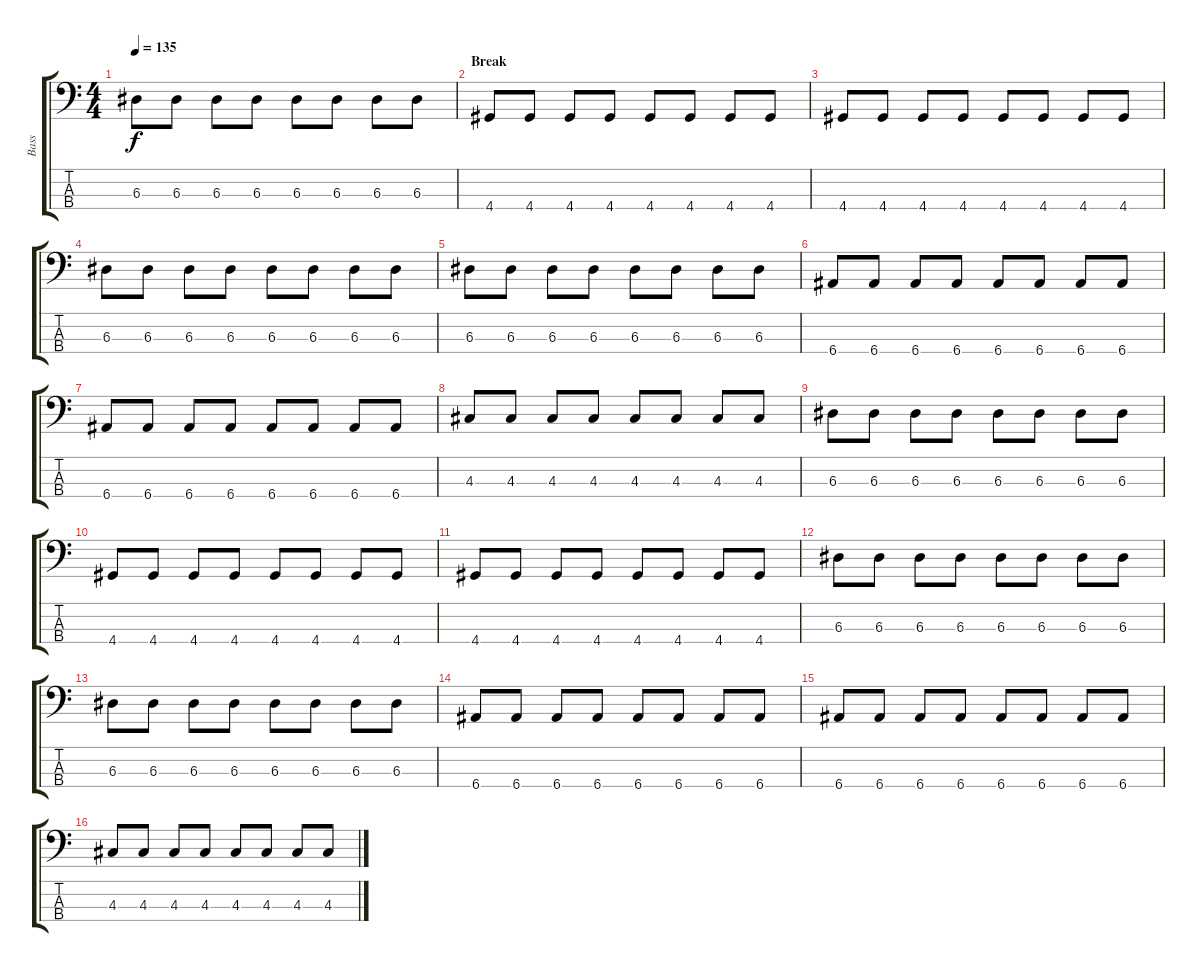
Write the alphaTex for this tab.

\track ("Bass" "Bass") {instrument electricbassfinger}
\staff {score tabs}
\tuning (G2 D2 A1 E1) {hide}
\ts (4 4)
\tempo 135
\clef f4
\ks c
6.3.8{dy f} 6.3.8 6.3.8 6.3.8 6.3.8 6.3.8 6.3.8 6.3.8 |
\section ("" "Break")
4.4.8 4.4.8 4.4.8 4.4.8 4.4.8 4.4.8 4.4.8 4.4.8 |
4.4.8 4.4.8 4.4.8 4.4.8 4.4.8 4.4.8 4.4.8 4.4.8 |
6.3.8 6.3.8 6.3.8 6.3.8 6.3.8 6.3.8 6.3.8 6.3.8 |
6.3.8 6.3.8 6.3.8 6.3.8 6.3.8 6.3.8 6.3.8 6.3.8 |
6.4.8 6.4.8 6.4.8 6.4.8 6.4.8 6.4.8 6.4.8 6.4.8 |
6.4.8 6.4.8 6.4.8 6.4.8 6.4.8 6.4.8 6.4.8 6.4.8 |
4.3.8 4.3.8 4.3.8 4.3.8 4.3.8 4.3.8 4.3.8 4.3.8 |
6.3.8 6.3.8 6.3.8 6.3.8 6.3.8 6.3.8 6.3.8 6.3.8 |
4.4.8 4.4.8 4.4.8 4.4.8 4.4.8 4.4.8 4.4.8 4.4.8 |
4.4.8 4.4.8 4.4.8 4.4.8 4.4.8 4.4.8 4.4.8 4.4.8 |
6.3.8 6.3.8 6.3.8 6.3.8 6.3.8 6.3.8 6.3.8 6.3.8 |
6.3.8 6.3.8 6.3.8 6.3.8 6.3.8 6.3.8 6.3.8 6.3.8 |
6.4.8 6.4.8 6.4.8 6.4.8 6.4.8 6.4.8 6.4.8 6.4.8 |
6.4.8 6.4.8 6.4.8 6.4.8 6.4.8 6.4.8 6.4.8 6.4.8 |
4.3.8 4.3.8 4.3.8 4.3.8 4.3.8 4.3.8 4.3.8 4.3.8
